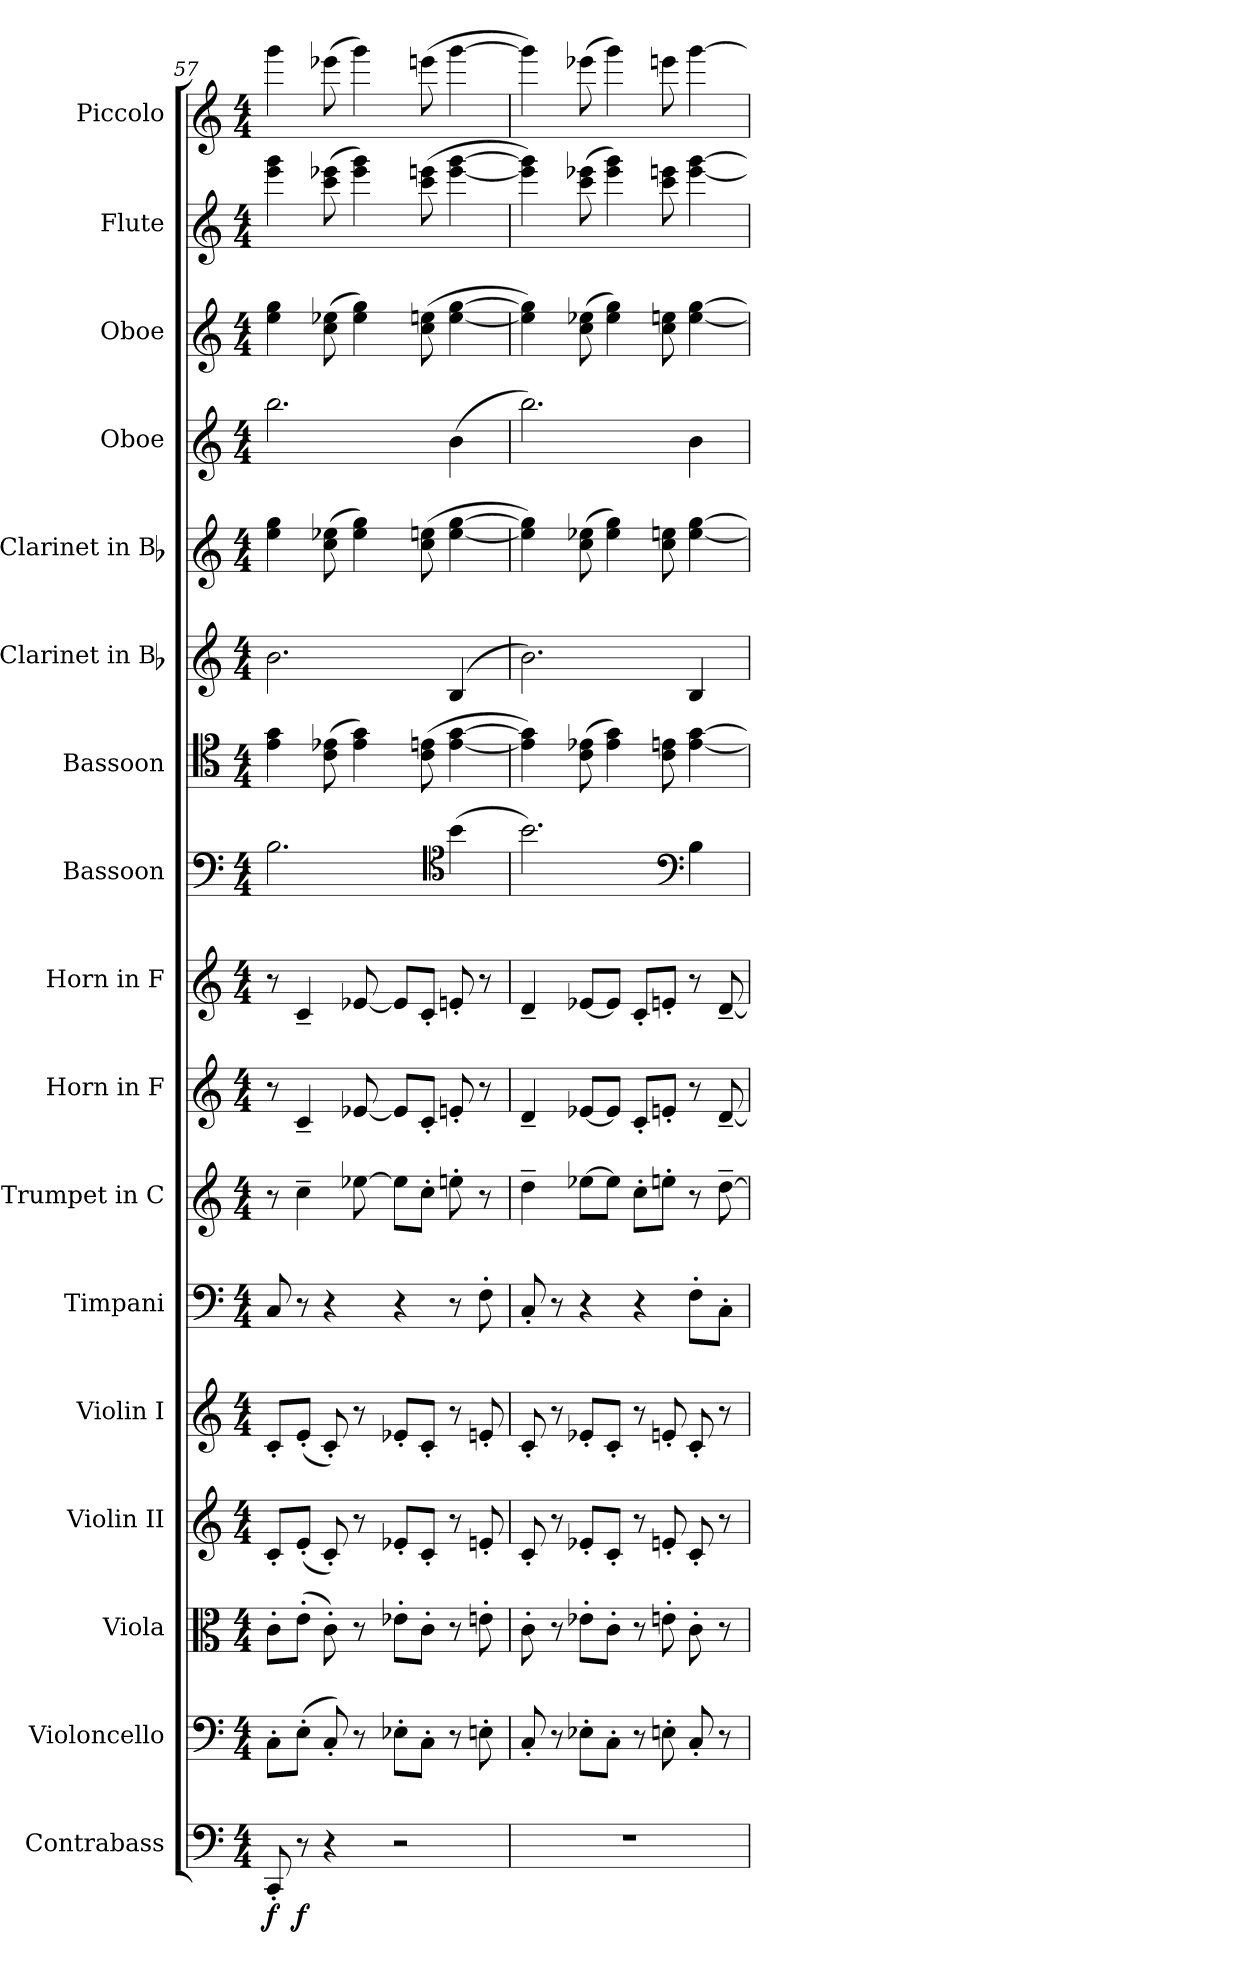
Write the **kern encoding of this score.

**kern	**dynam	**kern	**kern	**kern	**kern	**kern	**kern	**kern	**kern	**kern	**kern	**kern	**kern	**kern	**kern	**kern	**kern
*part17	*part17	*part16	*part15	*part14	*part13	*part12	*part11	*part10	*part9	*part8	*part7	*part6	*part5	*part4	*part3	*part2	*part1
*staff17	*staff17	*staff16	*staff15	*staff14	*staff13	*staff12	*staff11	*staff10	*staff9	*staff8	*staff7	*staff6	*staff5	*staff4	*staff3	*staff2	*staff1
*I"Contrabass	*	*I"Violoncello	*I"Viola	*I"Violin II	*I"Violin I	*I"Timpani	*I"Trumpet in C	*I"Horn in F	*I"Horn in F	*I"Bassoon	*I"Bassoon	*I"Clarinet in Bb	*I"Clarinet in Bb	*I"Oboe	*I"Oboe	*I"Flute	*I"Piccolo
*I'Cb.	*	*I'Vc.	*I'Vla.	*I'Vln. II	*I'Vln. I	*I'Timp.	*	*I'Hn.	*I'Hn.	*I'Bsn.	*I'Bsn.	*I'Cl.	*I'Cl.	*I'Ob.	*I'Ob.	*I'Fl.	*I'Picc.
*clefF4	*	*clefF4	*clefC3	*clefG2	*clefG2	*clefF4	*clefG2	*clefG2	*clefG2	*clefF4	*clefC4	*clefG2	*clefG2	*clefG2	*clefG2	*clefG2	*clefG2
*k[]	*	*k[]	*k[]	*k[]	*k[]	*	*k[]	*	*	*k[]	*k[]	*k[]	*k[]	*k[]	*k[]	*k[]	*k[]
*C:	*	*C:	*C:	*C:	*C:	*	*C:	*	*	*C:	*C:	*C:	*C:	*C:	*C:	*C:	*C:
*M4/4	*	*M4/4	*M4/4	*M4/4	*M4/4	*M4/4	*M4/4	*M4/4	*M4/4	*M4/4	*M4/4	*M4/4	*M4/4	*M4/4	*M4/4	*M4/4	*M4/4
*MM168	*	*MM168	*MM168	*MM168	*MM168	*MM168	*MM168	*MM168	*MM168	*MM168	*MM168	*MM168	*MM168	*MM168	*MM168	*MM168	*MM168
=57	=57	=57	=57	=57	=57	=57	=57	=57	=57	=57	=57	=57	=57	=57	=57	=57	=57
8CC'	f	8C'L	8c'L	8c'L	8c'L	8C	8r	8r	8r	2.B	4e 4g	2.b	4ee 4gg	2.bb	4ee 4gg	4eee 4ggg	4ggg
8r	f	(8E'J	(8e'J	(8e'J	(8e'J	8r	4cc~	4c~	4c~	.	.	.	.	.	.	.	.
4r	.	8C')	8c')	8c')	8c')	4r	.	.	.	.	(8c 8e-X	.	(8cc 8ee-X	.	(8cc 8ee-X	(8ccc 8eee-X	(8eee-X
.	.	8r	8r	8r	8r	.	[8ee-X	[8e-X	[8e-X	.	4e- 4g)	.	4ee- 4gg)	.	4ee- 4gg)	4eee- 4ggg)	4ggg)
2r	.	8E-X'L	8e-X'L	8e-X'L	8e-X'L	4r	8ee-L]	8e-L]	8e-L]	.	.	.	.	.	.	.	.
.	.	8C'J	8c'J	8c'J	8c'J	.	8cc'J	8c'J	8c'J	.	(8c 8en	.	(8cc 8een	.	(8cc 8een	(8ccc 8eeen	(8eeen
*	*	*	*	*	*	*	*	*	*	*clefC4	*	*	*	*	*	*	*
.	.	8r	8r	8r	8r	8r	8een'	8en'	8en'	(4b	[4e [4g	(4B	[4ee [4gg	(4b	[4ee [4gg	[4eee [4ggg	[4ggg
.	.	8En'	8en'	8en'	8en'	8F'	8r	8r	8r	.	.	.	.	.	.	.	.
=58	=58	=58	=58	=58	=58	=58	=58	=58	=58	=58	=58	=58	=58	=58	=58	=58	=58
1r	.	8C'	8c'	8c'	8c'	8C'	4dd~	4d~	4d~	2.b)	4e] 4g])	2.b)	4ee] 4gg])	2.bb)	4ee] 4gg])	4eee] 4ggg])	4ggg])
.	.	8r	8r	8r	8r	8r	.	.	.	.	.	.	.	.	.	.	.
.	.	8E-X'L	8e-X'L	8e-X'L	8e-X'L	4r	[8ee-XL	[8e-XL	[8e-XL	.	(8c 8e-X	.	(8cc 8ee-X	.	(8cc 8ee-X	(8ccc 8eee-X	(8eee-X
.	.	8C'J	8c'J	8c'J	8c'J	.	8ee-J]	8e-J]	8e-J]	.	4e- 4g)	.	4ee- 4gg)	.	4ee- 4gg)	4eee- 4ggg)	4ggg)
.	.	8r	8r	8r	8r	4r	8cc'L	8c'L	8c'L	.	.	.	.	.	.	.	.
.	.	8En'	8en'	8en'	8en'	.	8een'J	8en'J	8en'J	.	8c 8en	.	8cc 8een	.	8cc 8een	8ccc 8eeen	8eeen
*	*	*	*	*	*	*	*	*	*	*clefF4	*	*	*	*	*	*	*
.	.	8C'	8c'	8c'	8c'	8F'L	8r	8r	8r	4B	[4e [4g	4B	[4ee [4gg	4b	[4ee [4gg	[4eee [4ggg	[4ggg
.	.	8r	8r	8r	8r	8C'J	[8dd~	[8d~	[8d~	.	.	.	.	.	.	.	.
=	=	=	=	=	=	=	=	=	=	=	=	=	=	=	=	=	=
*-	*-	*-	*-	*-	*-	*-	*-	*-	*-	*-	*-	*-	*-	*-	*-	*-	*-
